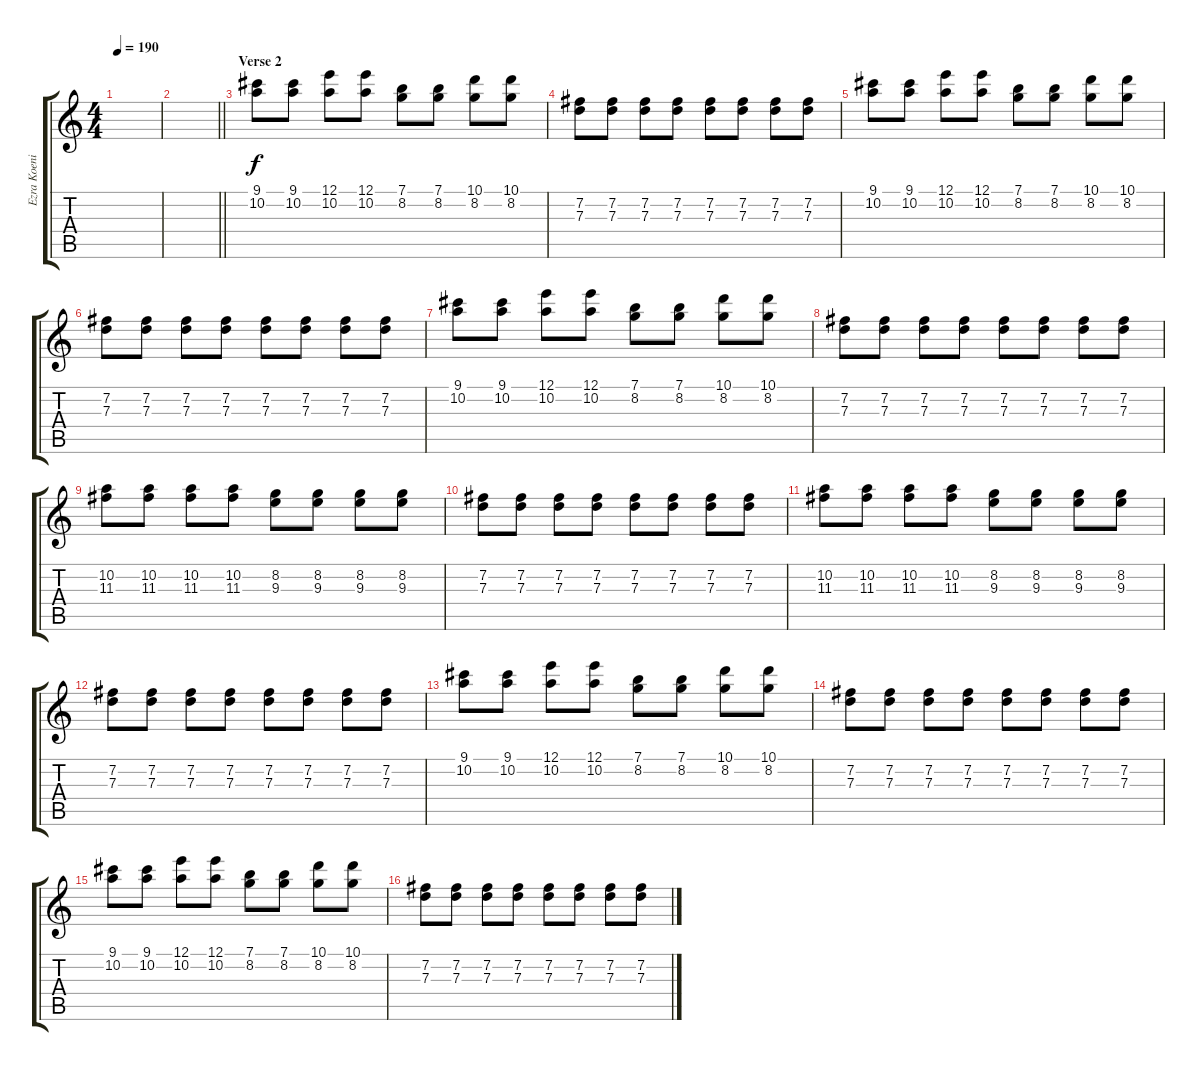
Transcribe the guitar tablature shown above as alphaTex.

\track ("Ezra Koenig - Rhythm Guitar" "Ezra Koeni") {instrument electricguitarclean}
\staff {score tabs}
\tuning (E4 B3 G3 D3 A2 E2) {hide}
\ts (4 4)
\tempo 190
\clef g2
\ks c
|
\barLineRight lightlight
|
\section ("" "Verse 2")
(9.1 10.2).8 (9.1 10.2).8 (12.1 10.2).8 (12.1 10.2).8 (7.1 8.2).8 (7.1 8.2).8 (10.1 8.2).8 (10.1 8.2).8 |
(7.2 7.3).8 (7.2 7.3).8 (7.2 7.3).8 (7.2 7.3).8 (7.2 7.3).8 (7.2 7.3).8 (7.2 7.3).8 (7.2 7.3).8 |
(9.1 10.2).8 (9.1 10.2).8 (12.1 10.2).8 (12.1 10.2).8 (7.1 8.2).8 (7.1 8.2).8 (10.1 8.2).8 (10.1 8.2).8 |
(7.2 7.3).8 (7.2 7.3).8 (7.2 7.3).8 (7.2 7.3).8 (7.2 7.3).8 (7.2 7.3).8 (7.2 7.3).8 (7.2 7.3).8 |
(9.1 10.2).8 (9.1 10.2).8 (12.1 10.2).8 (12.1 10.2).8 (7.1 8.2).8 (7.1 8.2).8 (10.1 8.2).8 (10.1 8.2).8 |
(7.2 7.3).8 (7.2 7.3).8 (7.2 7.3).8 (7.2 7.3).8 (7.2 7.3).8 (7.2 7.3).8 (7.2 7.3).8 (7.2 7.3).8 |
(10.2 11.3).8 (10.2 11.3).8 (10.2 11.3).8 (10.2 11.3).8 (8.2 9.3).8 (8.2 9.3).8 (8.2 9.3).8 (8.2 9.3).8 |
(7.2 7.3).8 (7.2 7.3).8 (7.2 7.3).8 (7.2 7.3).8 (7.2 7.3).8 (7.2 7.3).8 (7.2 7.3).8 (7.2 7.3).8 |
(10.2 11.3).8 (10.2 11.3).8 (10.2 11.3).8 (10.2 11.3).8 (8.2 9.3).8 (8.2 9.3).8 (8.2 9.3).8 (8.2 9.3).8 |
(7.2 7.3).8 (7.2 7.3).8 (7.2 7.3).8 (7.2 7.3).8 (7.2 7.3).8 (7.2 7.3).8 (7.2 7.3).8 (7.2 7.3).8 |
(9.1 10.2).8 (9.1 10.2).8 (12.1 10.2).8 (12.1 10.2).8 (7.1 8.2).8 (7.1 8.2).8 (10.1 8.2).8 (10.1 8.2).8 |
(7.2 7.3).8 (7.2 7.3).8 (7.2 7.3).8 (7.2 7.3).8 (7.2 7.3).8 (7.2 7.3).8 (7.2 7.3).8 (7.2 7.3).8 |
(9.1 10.2).8 (9.1 10.2).8 (12.1 10.2).8 (12.1 10.2).8 (7.1 8.2).8 (7.1 8.2).8 (10.1 8.2).8 (10.1 8.2).8 |
(7.2 7.3).8 (7.2 7.3).8 (7.2 7.3).8 (7.2 7.3).8 (7.2 7.3).8 (7.2 7.3).8 (7.2 7.3).8 (7.2 7.3).8
